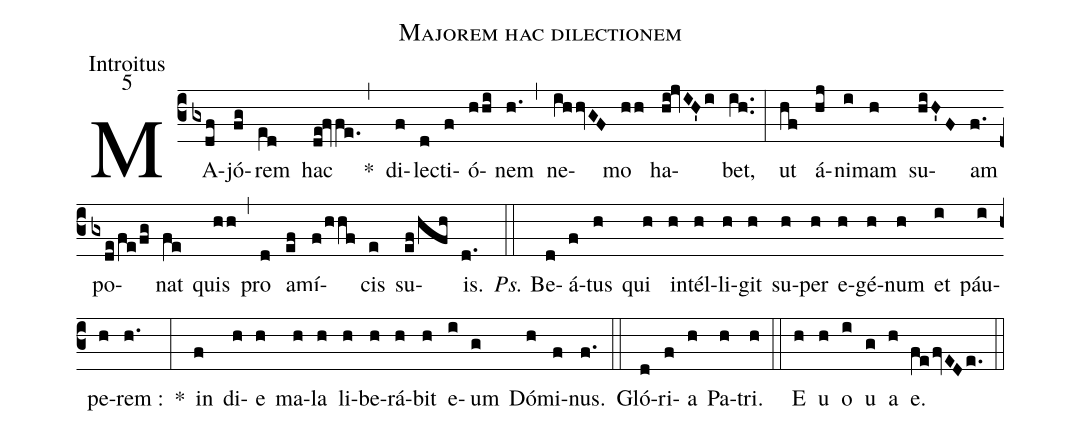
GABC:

name:Majorem hac dilectionem;
office-part:Introitus;
mode:5;
%%
(c3) MA(gxdf)jó(fg)rem(e[ll:1]d) hac(de!fvfe.) <clear>*(,) di(f)le(d)cti(f)ó(hhi)nem(h.) (,) ne(ihhvGF)mo(hh) ha(hi!jvIH'i)bet,(ih..) (:) ut(hf) á(hj)ni(i)mam(h) su(hiH'F)am(f.) po(gxde/fe/fg)nat(fe) quis(hh) (,) pro(d) a(ef)mí(f/hhf)cis(e) su(ef/hfh)is.(d.) (::) <i>Ps.</i> Be(d)á(f)tus(h) qui(h) in(h)tél(h)li(h)git(h) su(h)per(h) e(h)gé(h)num(h) et(i) páu(i)pe(h)rem :(h.) *(:) in(f) di(h)e(h) ma(h)la(h) li(h)be(h)rá(h)bit(h) e(i)um(g) Dó(h)mi(f)nus.(f.) (::) Gló(d)ri(f)a(h) Pa(h)tri.(h) (::) <eu>E(h) u(h) o(i) u(g) a(h) e.</eu>(fefvEDe.) (::)
